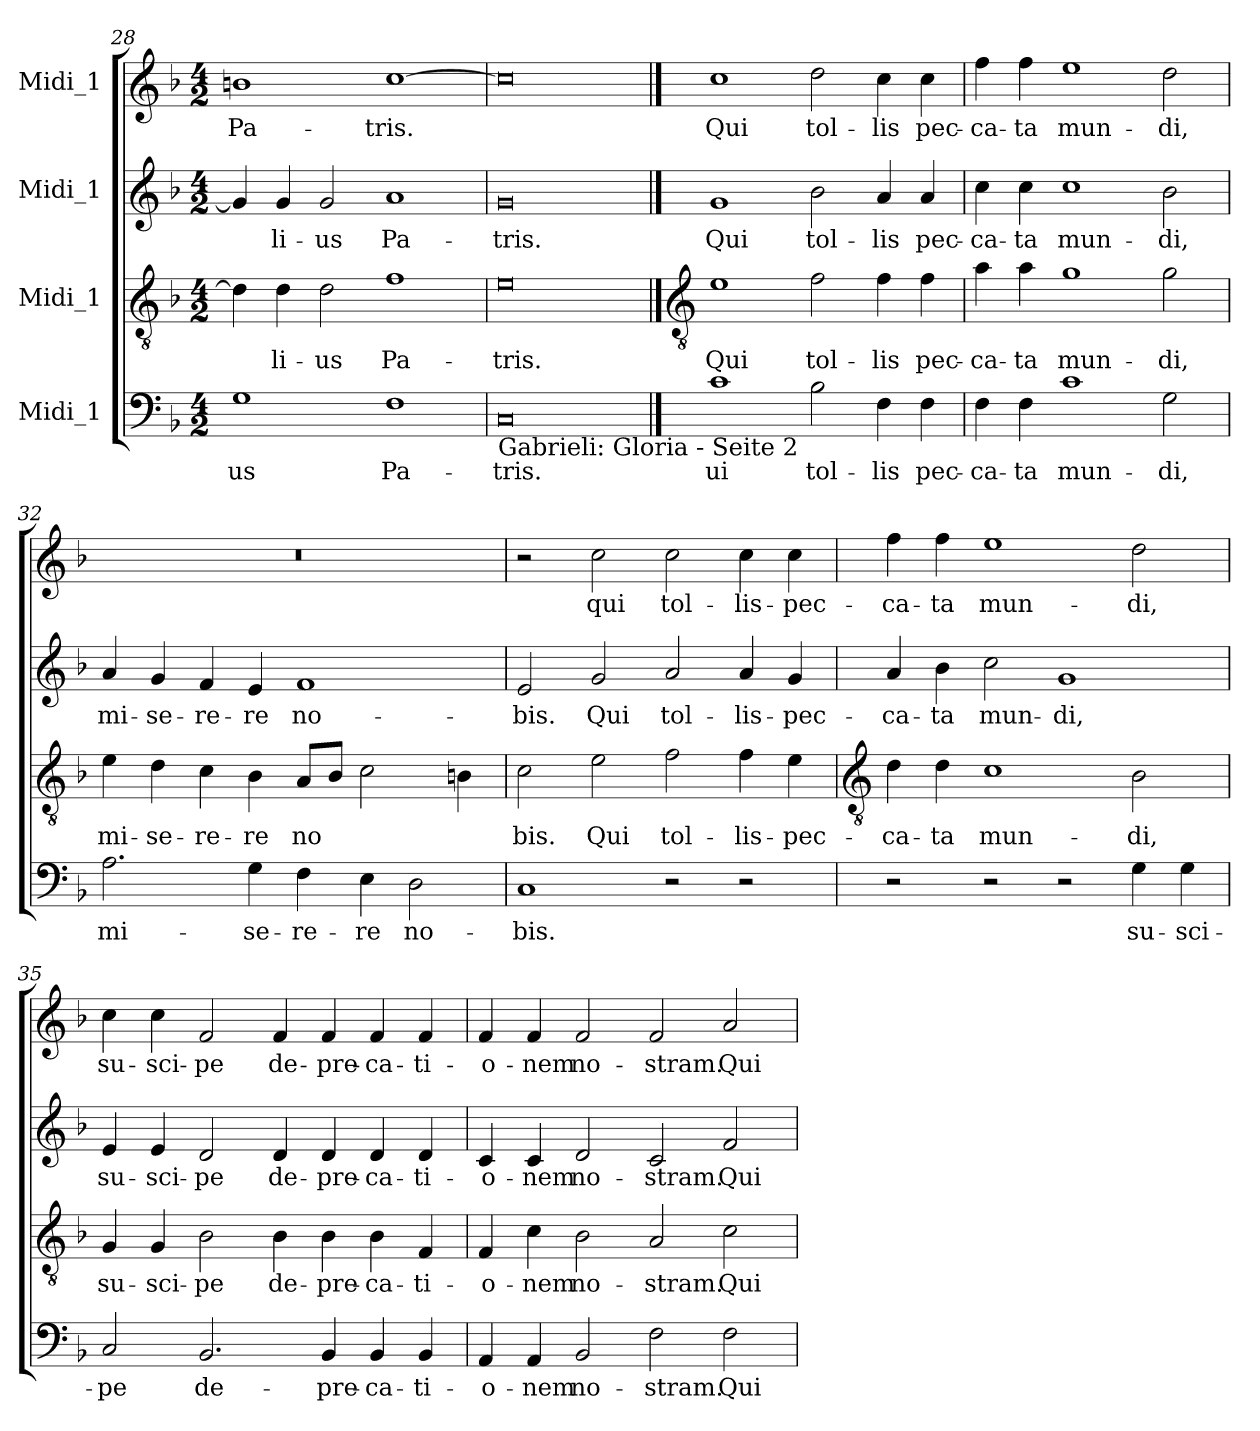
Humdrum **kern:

**kern	**text	**kern	**text	**kern	**text	**kern	**text
*part4	*part4	*part3	*part3	*part2	*part2	*part1	*part1
*staff4	*staff4	*staff3	*staff3	*staff2	*staff2	*staff1	*staff1
*I"Midi_1	*	*I"Midi_1	*	*I"Midi_1	*	*I"Midi_1	*
*clefF4	*	*clefGv2	*	*clefG2	*	*clefG2	*
*k[b-]	*	*k[b-]	*	*k[b-]	*	*k[b-]	*
*F:	*	*F:	*	*F:	*	*F:	*
*M4/2	*	*M4/2	*	*M4/2	*	*M4/2	*
=28	=28	=28	=28	=28	=28	=28	=28
!	!LO:LY:b	!	!	!	!	!	!LO:LY:b
1G	-us	4d]	.	4g]	.	1bn	Pa-
!	!	!	!LO:LY:b	!	!LO:LY:b	!	!
.	.	4d	li-	4g	li-	.	.
!	!	!	!LO:LY:b	!	!LO:LY:b	!	!
.	.	2d	-us	2g	-us	.	.
!	!LO:LY:b	!	!LO:LY:b	!	!LO:LY:b	!	!LO:LY:b
1F	Pa-	1f	Pa-	1a	Pa-	[1cc	-tris.
=29	=29	=29	=29	=29	=29	=29	=29
!LO:TX:b:t=Gabrieli&colon; Gloria - Seite 2	!	!	!	!	!	!	!
!	!LO:LY:b	!	!LO:LY:b	!	!LO:LY:b	!	!
0C	-tris.	0e	-tris.	0g	-tris.	0cc]	.
!!LO:LB:g=z
==30	==30	==30	==30	==30	==30	==30	==30
*	*	*clefGv2	*	*	*	*	*
!	!LO:LY:b	!	!LO:LY:b	!	!LO:LY:b	!	!LO:LY:b
1c	ui	1e	Qui	1g	Qui	1cc	Qui
!	!LO:LY:b	!	!LO:LY:b	!	!LO:LY:b	!	!LO:LY:b
2B-	tol-	2f	tol-	2b-	tol-	2dd	tol-
!	!LO:LY:b	!	!LO:LY:b	!	!LO:LY:b	!	!LO:LY:b
4F	-lis	4f	-lis	4a	-lis	4cc	-lis
!	!LO:LY:b	!	!LO:LY:b	!	!LO:LY:b	!	!LO:LY:b
4F	pec-	4f	pec-	4a	pec-	4cc	pec-
=31	=31	=31	=31	=31	=31	=31	=31
!	!LO:LY:b	!	!LO:LY:b	!	!LO:LY:b	!	!LO:LY:b
4F	-ca-	4a	-ca-	4cc	-ca-	4ff	-ca-
!	!LO:LY:b	!	!LO:LY:b	!	!LO:LY:b	!	!LO:LY:b
4F	-ta	4a	-ta	4cc	-ta	4ff	-ta
!	!LO:LY:b	!	!LO:LY:b	!	!LO:LY:b	!	!LO:LY:b
1c	mun-	1g	mun-	1cc	mun-	1ee	mun-
!	!LO:LY:b	!	!LO:LY:b	!	!LO:LY:b	!	!LO:LY:b
2G	-di,	2g	-di,	2b-	-di,	2dd	-di,
=32	=32	=32	=32	=32	=32	=32	=32
!	!LO:LY:b	!	!LO:LY:b	!	!LO:LY:b	!	!
2.A	mi-	4e	mi-	4a	mi-	0r	.
!	!	!	!LO:LY:b	!	!LO:LY:b	!	!
.	.	4d	-se-	4g	-se-	.	.
!	!	!	!LO:LY:b	!	!LO:LY:b	!	!
.	.	4c	-re-	4f	-re-	.	.
!	!LO:LY:b	!	!LO:LY:b	!	!LO:LY:b	!	!
4G	-se-	4B-	-re	4e	-re	.	.
!	!LO:LY:b	!	!LO:LY:b	!	!LO:LY:b	!	!
4F	-re-	8AL	no	1f	no-	.	.
.	.	8B-J	.	.	.	.	.
!	!LO:LY:b	!	!	!	!	!	!
4E	-re	2c	.	.	.	.	.
!	!LO:LY:b	!	!	!	!	!	!
2D	no-	.	.	.	.	.	.
.	.	4B	.	.	.	.	.
=33	=33	=33	=33	=33	=33	=33	=33
!	!LO:LY:b	!	!LO:LY:b	!	!LO:LY:b	!	!
1C	-bis.	2c	bis.	2e	-bis.	2r	.
!	!	!	!LO:LY:b	!	!LO:LY:b	!	!LO:LY:b
.	.	2e	Qui	2g	Qui	2cc	qui
!	!	!	!LO:LY:b	!	!LO:LY:b	!	!LO:LY:b
2r	.	2f	tol-	2a	tol-	2cc	tol-
!	!	!	!LO:LY:b	!	!LO:LY:b	!	!LO:LY:b
2r	.	4f	-lis-	4a	-lis-	4cc	-lis-
!	!	!	!LO:LY:b	!	!LO:LY:b	!	!LO:LY:b
.	.	4e	-pec-	4g	-pec-	4cc	-pec-
!!LO:LB:g=z
=34	=34	=34	=34	=34	=34	=34	=34
*	*	*clefGv2	*	*	*	*	*
!	!	!	!LO:LY:b	!	!LO:LY:b	!	!LO:LY:b
2r	.	4d	-ca-	4a	-ca-	4ff	-ca-
!	!	!	!LO:LY:b	!	!LO:LY:b	!	!LO:LY:b
.	.	4d	-ta	4b-	-ta	4ff	-ta
!	!	!	!LO:LY:b	!	!LO:LY:b	!	!LO:LY:b
2r	.	1c	mun-	2cc	mun-	1ee	mun-
!	!	!	!	!	!LO:LY:b	!	!
2r	.	.	.	1g	-di,	.	.
!	!LO:LY:b	!	!LO:LY:b	!	!	!	!LO:LY:b
4G	su-	2B-	-di,	.	.	2dd	-di,
!	!LO:LY:b	!	!	!	!	!	!
4G	-sci-	.	.	.	.	.	.
=35	=35	=35	=35	=35	=35	=35	=35
!	!LO:LY:b	!	!LO:LY:b	!	!LO:LY:b	!	!LO:LY:b
2C	-pe	4G	su-	4e	su-	4cc	su-
!	!	!	!LO:LY:b	!	!LO:LY:b	!	!LO:LY:b
.	.	4G	-sci-	4e	-sci-	4cc	-sci-
!	!LO:LY:b	!	!LO:LY:b	!	!LO:LY:b	!	!LO:LY:b
2.BB-	de-	2B-	-pe	2d	-pe	2f	-pe
!	!	!	!LO:LY:b	!	!LO:LY:b	!	!LO:LY:b
.	.	4B-	de-	4d	de-	4f	de-
!	!LO:LY:b	!	!LO:LY:b	!	!LO:LY:b	!	!LO:LY:b
4BB-	-pre-	4B-	-pre-	4d	-pre-	4f	-pre-
!	!LO:LY:b	!	!LO:LY:b	!	!LO:LY:b	!	!LO:LY:b
4BB-	-ca-	4B-	-ca-	4d	-ca-	4f	-ca-
!	!LO:LY:b	!	!LO:LY:b	!	!LO:LY:b	!	!LO:LY:b
4BB-	-ti-	4F	-ti-	4d	-ti-	4f	-ti-
=36	=36	=36	=36	=36	=36	=36	=36
!	!LO:LY:b	!	!LO:LY:b	!	!LO:LY:b	!	!LO:LY:b
4AA	-o-	4F	-o-	4c	-o-	4f	-o-
!	!LO:LY:b	!	!LO:LY:b	!	!LO:LY:b	!	!LO:LY:b
4AA	-nem	4c	-nem	4c	-nem	4f	-nem
!	!LO:LY:b	!	!LO:LY:b	!	!LO:LY:b	!	!LO:LY:b
2BB-	no-	2B-	no-	2d	no-	2f	no-
!	!LO:LY:b	!	!LO:LY:b	!	!LO:LY:b	!	!LO:LY:b
2F	-stram.	2A	-stram.	2c	-stram.	2f	-stram.
!	!LO:LY:b	!	!LO:LY:b	!	!LO:LY:b	!	!LO:LY:b
2F	Qui	2c	Qui	2f	Qui	2a	Qui
=	=	=	=	=	=	=	=
*-	*-	*-	*-	*-	*-	*-	*-
